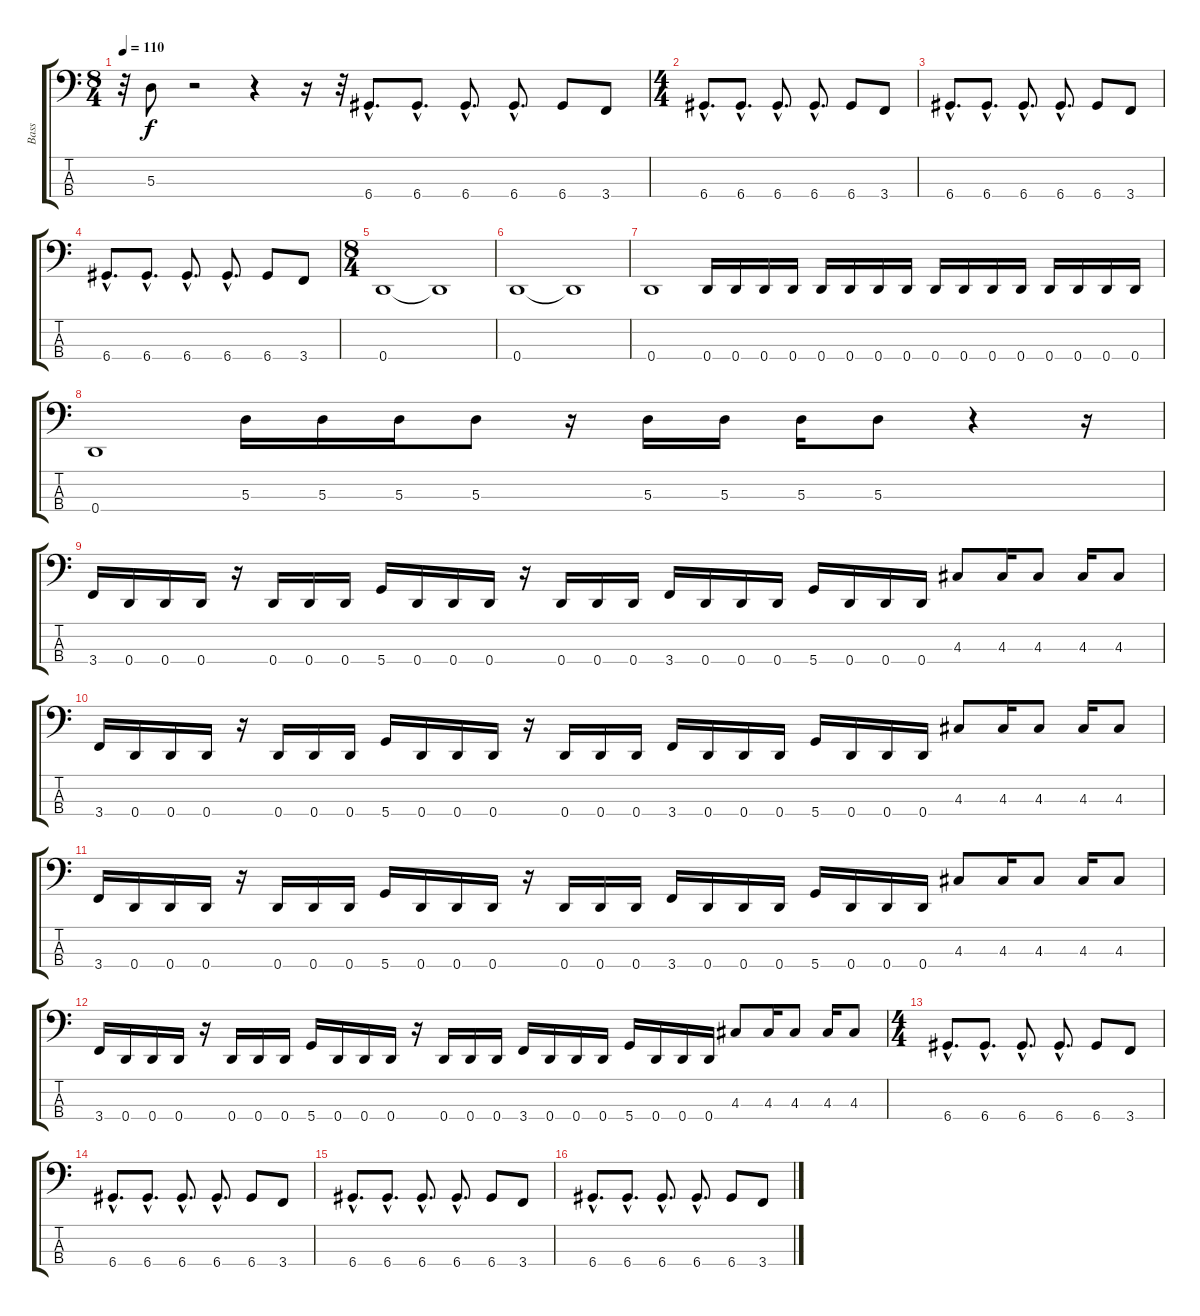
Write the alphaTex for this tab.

\track ("Bass" "Bass") {instrument electricbasspick}
\staff {score tabs}
\tuning (G2 D2 A1 D1) {hide}
\ts (8 4)
\tempo 110
\clef f4
\ks c
r.32{dy f} 5.3.8 r.2 r.4 r.16 r.32 6.4{hac}.8{d} 6.4{hac}.8{d} 6.4{hac}.8{d} 6.4{hac}.8{d} 6.4.8 3.4.8 |
\ts (4 4)
6.4{hac}.8{d} 6.4{hac}.8{d} 6.4{hac}.8{d} 6.4{hac}.8{d} 6.4.8 3.4.8 |
6.4{hac}.8{d} 6.4{hac}.8{d} 6.4{hac}.8{d} 6.4{hac}.8{d} 6.4.8 3.4.8 |
6.4{hac}.8{d} 6.4{hac}.8{d} 6.4{hac}.8{d} 6.4{hac}.8{d} 6.4.8 3.4.8 |
\ts (8 4)
0.4.1 0.4{t}.1 |
0.4.1 0.4{t}.1 |
0.4.1 0.4.16 0.4.16 0.4.16 0.4.16 0.4.16 0.4.16 0.4.16 0.4.16 0.4.16 0.4.16 0.4.16 0.4.16 0.4.16 0.4.16 0.4.16 0.4.16 |
0.4.1 5.3.16 5.3.16 5.3.16 5.3.8 r.16 5.3.16 5.3.16 5.3.16 5.3.8 r.4 r.16 |
3.4.16 0.4.16 0.4.16 0.4.16 r.16 0.4.16 0.4.16 0.4.16 5.4.16 0.4.16 0.4.16 0.4.16 r.16 0.4.16 0.4.16 0.4.16 3.4.16 0.4.16 0.4.16 0.4.16 5.4.16 0.4.16 0.4.16 0.4.16 4.3.8 4.3.16 4.3.8 4.3.16 4.3.8 |
3.4.16 0.4.16 0.4.16 0.4.16 r.16 0.4.16 0.4.16 0.4.16 5.4.16 0.4.16 0.4.16 0.4.16 r.16 0.4.16 0.4.16 0.4.16 3.4.16 0.4.16 0.4.16 0.4.16 5.4.16 0.4.16 0.4.16 0.4.16 4.3.8 4.3.16 4.3.8 4.3.16 4.3.8 |
3.4.16 0.4.16 0.4.16 0.4.16 r.16 0.4.16 0.4.16 0.4.16 5.4.16 0.4.16 0.4.16 0.4.16 r.16 0.4.16 0.4.16 0.4.16 3.4.16 0.4.16 0.4.16 0.4.16 5.4.16 0.4.16 0.4.16 0.4.16 4.3.8 4.3.16 4.3.8 4.3.16 4.3.8 |
3.4.16 0.4.16 0.4.16 0.4.16 r.16 0.4.16 0.4.16 0.4.16 5.4.16 0.4.16 0.4.16 0.4.16 r.16 0.4.16 0.4.16 0.4.16 3.4.16 0.4.16 0.4.16 0.4.16 5.4.16 0.4.16 0.4.16 0.4.16 4.3.8 4.3.16 4.3.8 4.3.16 4.3.8 |
\ts (4 4)
6.4{hac}.8{d} 6.4{hac}.8{d} 6.4{hac}.8{d} 6.4{hac}.8{d} 6.4.8 3.4.8 |
6.4{hac}.8{d} 6.4{hac}.8{d} 6.4{hac}.8{d} 6.4{hac}.8{d} 6.4.8 3.4.8 |
6.4{hac}.8{d} 6.4{hac}.8{d} 6.4{hac}.8{d} 6.4{hac}.8{d} 6.4.8 3.4.8 |
6.4{hac}.8{d} 6.4{hac}.8{d} 6.4{hac}.8{d} 6.4{hac}.8{d} 6.4.8 3.4.8
